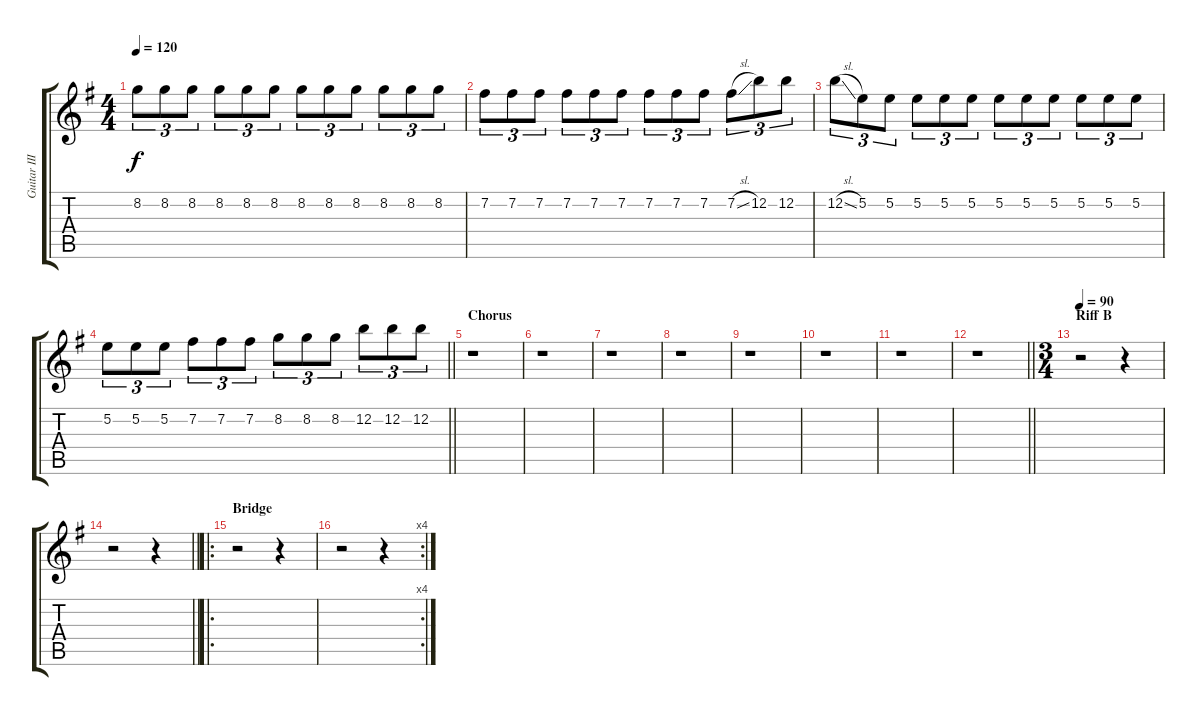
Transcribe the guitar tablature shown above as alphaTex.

\track ("Guitar III" "Guitar III") {instrument distortionguitar}
\staff {score tabs}
\tuning (E4 B3 G3 D3 A2 E2) {hide}
\ts (4 4)
\tempo 120
\clef g2
\ks eminor
8.2.8{tu (3 2) dy f} 8.2.8{tu (3 2)} 8.2.8{tu (3 2)} 8.2.8{tu (3 2)} 8.2.8{tu (3 2)} 8.2.8{tu (3 2)} 8.2.8{tu (3 2)} 8.2.8{tu (3 2)} 8.2.8{tu (3 2)} 8.2.8{tu (3 2)} 8.2.8{tu (3 2)} 8.2.8{tu (3 2)} |
7.2.8{tu (3 2)} 7.2.8{tu (3 2)} 7.2.8{tu (3 2)} 7.2.8{tu (3 2)} 7.2.8{tu (3 2)} 7.2.8{tu (3 2)} 7.2.8{tu (3 2)} 7.2.8{tu (3 2)} 7.2.8{tu (3 2)} 7.2{sl}.8{tu (3 2)} 12.2.8{tu (3 2)} 12.2.8{tu (3 2)} |
12.2{sl}.8{tu (3 2)} 5.2.8{tu (3 2)} 5.2.8{tu (3 2)} 5.2.8{tu (3 2)} 5.2.8{tu (3 2)} 5.2.8{tu (3 2)} 5.2.8{tu (3 2)} 5.2.8{tu (3 2)} 5.2.8{tu (3 2)} 5.2.8{tu (3 2)} 5.2.8{tu (3 2)} 5.2.8{tu (3 2)} |
\barLineRight lightlight
5.2.8{tu (3 2)} 5.2.8{tu (3 2)} 5.2.8{tu (3 2)} 7.2.8{tu (3 2)} 7.2.8{tu (3 2)} 7.2.8{tu (3 2)} 8.2.8{tu (3 2)} 8.2.8{tu (3 2)} 8.2.8{tu (3 2)} 12.2.8{tu (3 2)} 12.2.8{tu (3 2)} 12.2.8{tu (3 2)} |
\section ("" "Chorus")
r.1 |
r.1 |
r.1 |
r.1 |
r.1 |
r.1 |
r.1 |
\barLineRight lightlight
r.1 |
\ts (3 4)
\section ("" "Riff B")
\tempo 90
r.2 r.4 |
\barLineRight lightlight
r.2 r.4 |
\ro
\section ("" "Bridge")
r.2 r.4 |
\rc 4
r.2 r.4
